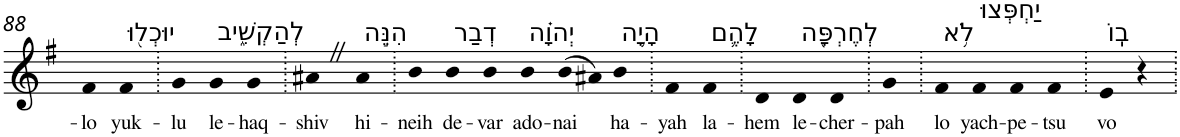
**kern	**text
*part1	*part1
*staff1	*staff1
*I"Piano	*
*I'Pno	*
!!LO:PB:g=z
*clefG2	*
*k[f#]	*
*G:	*
=88	=88
!	!LO:LY:b
4f#	-lo
!LO:TX:a:t=יוּכְל֖וּ	!
!	!LO:LY:b
4f#	yuk-
=89.	=89.
!	!LO:LY:b
4g	-lu
!LO:TX:a:t=לְהַקְשִׁ֑יב	!
!	!LO:LY:b
4g	le-
!	!LO:LY:b
4g	-haq-
=90.	=90.
!	!LO:LY:b
4a#XZ	-shiv
!LO:TX:a:t=הִנֵּ֣ה	!
!	!LO:LY:b
4a#	hi-
=91.	=91.
!	!LO:LY:b
4b	-neih
!LO:TX:a:t=דְבַר	!
!	!LO:LY:b
4b	de-
!	!LO:LY:b
4b	-var
!LO:TX:a:t=יְהוָ֗ה	!
!	!LO:LY:b
4b	ado-
!	!LO:LY:b
(>8b	-nai
8a#X)	.
!LO:TX:a:t=הָיָ֥ה	!
!	!LO:LY:b
4b	ha-
=92.	=92.
!	!LO:LY:b
4f#	-yah
!LO:TX:a:t=לָהֶ֛ם	!
!	!LO:LY:b
4f#	la-
=93.	=93.
!	!LO:LY:b
4d	-hem
!LO:TX:a:t=לְחֶרְפָּ֖ה	!
!	!LO:LY:b
4d	le-
!	!LO:LY:b
4d	-cher-
=94.	=94.
!	!LO:LY:b
4g	-pah
=95.	=95.
!LO:TX:a:t=לֹ֥א	!
!	!LO:LY:b
4f#	lo
!LO:TX:a:t=יַחְפְּצוּ	!
!	!LO:LY:b
4f#	yach-
!	!LO:LY:b
4f#	-pe-
!	!LO:LY:b
4f#	-tsu
=96.	=96.
!LO:TX:a:t=בֽוֹ	!
!	!LO:LY:b
4e	vo
4r	.
=.	=.
*-	*-
